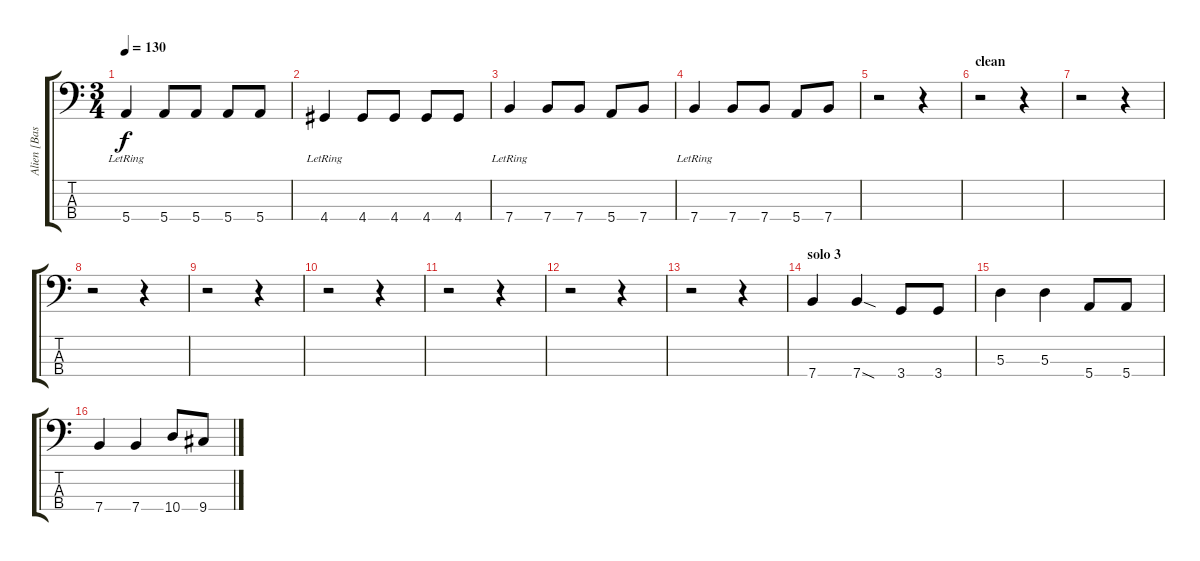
\track ("Alien [Bass]" "Alien [Bas") {instrument electricbasspick}
\staff {score tabs}
\tuning (G2 D2 A1 E1) {hide}
\ts (3 4)
\tempo 130
\clef f4
\ks c
5.4{lr}.4{dy f} 5.4.8 5.4.8 5.4.8 5.4.8 |
4.4{lr}.4 4.4.8 4.4.8 4.4.8 4.4.8 |
7.4{lr}.4 7.4.8 7.4.8 5.4.8 7.4.8 |
7.4{lr}.4 7.4.8 7.4.8 5.4.8 7.4.8 |
r.2 r.4 |
\section ("" "clean")
r.2 r.4 |
r.2 r.4 |
r.2 r.4 |
r.2 r.4 |
r.2 r.4 |
r.2 r.4 |
r.2 r.4 |
r.2 r.4 |
\section ("" "solo 3")
7.4.4 7.4{sod}.4 3.4.8 3.4.8 |
5.3.4 5.3.4 5.4.8 5.4.8 |
7.4.4 7.4.4 10.4.8 9.4.8
